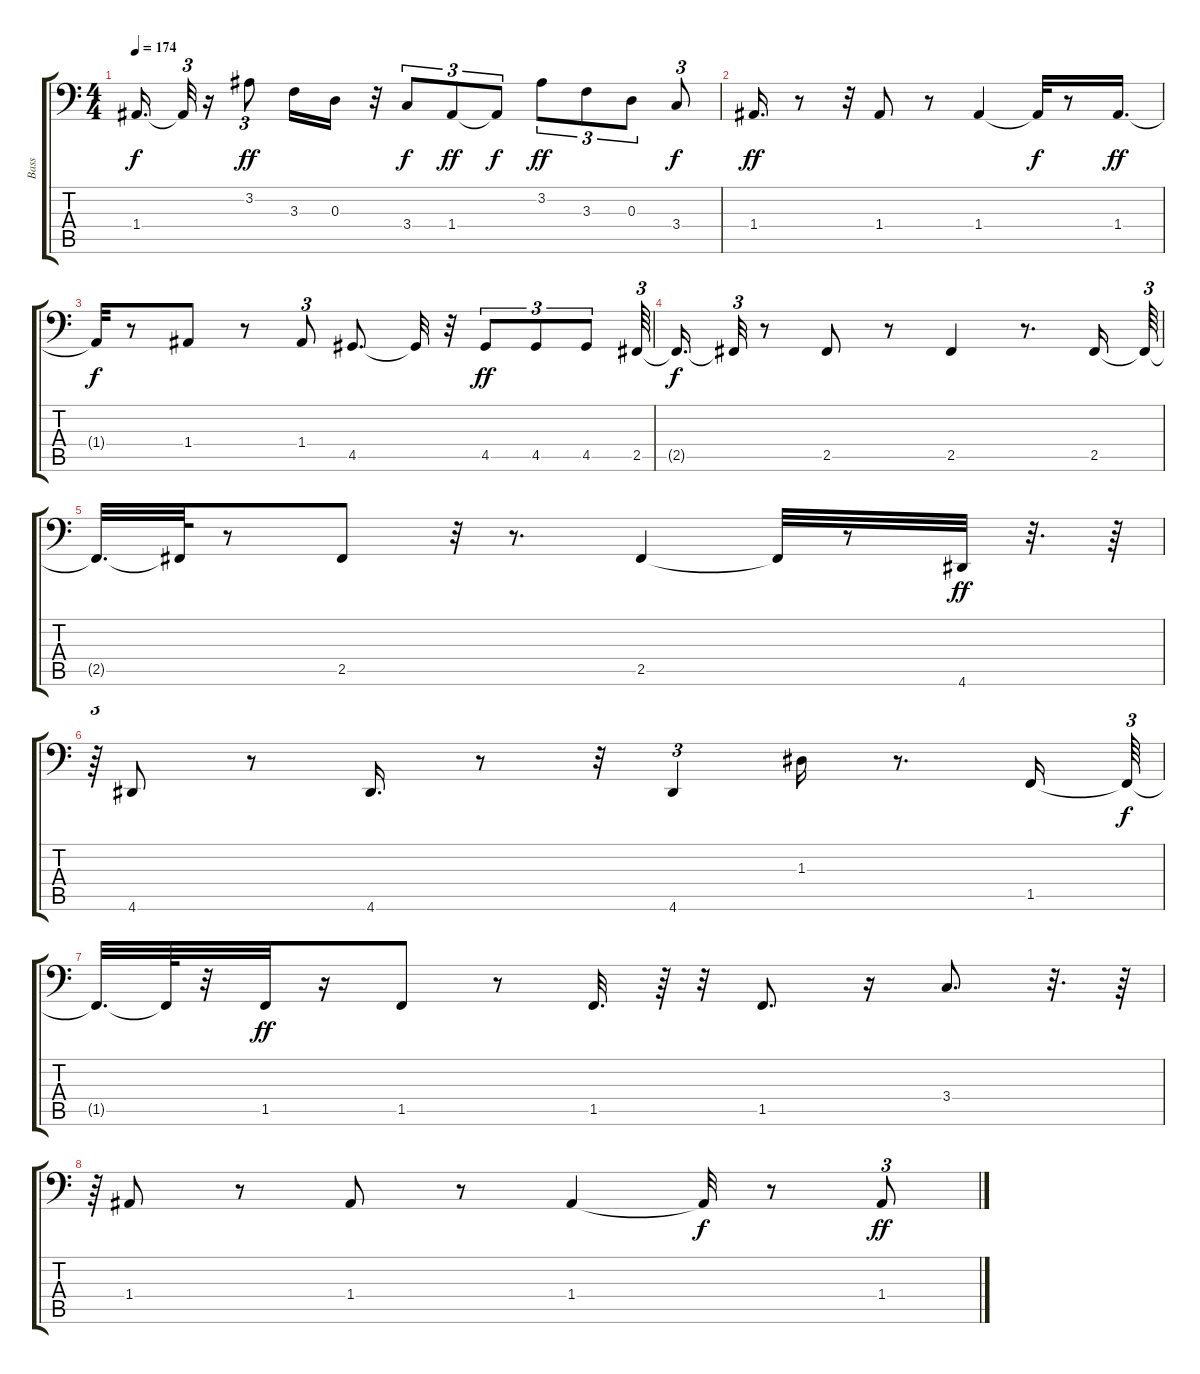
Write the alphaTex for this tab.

\track ("Bass" "Bass") {instrument electricbassfinger}
\staff {score tabs}
\tuning (C3 G2 D2 A1 E1 B0) {hide}
\ts (4 4)
\tempo 174
\clef f4
\ks c
1.4{t}.16{d dy f} 1.4{t}.32{tu (3 2)} r.16 3.2.8{tu (3 2) dy ff} 3.3.16 0.3.16 r.32 3.4.8{tu (3 2) dy f} 1.4.8{tu (3 2) dy ff} 1.4{t}.8{tu (3 2) dy f} 3.2.8{tu (3 2) dy ff} 3.3.8{tu (3 2)} 0.3.8{tu (3 2)} 3.4.8{tu (3 2) dy f} |
1.4.16{d dy ff} r.8 r.32 1.4.8 r.8 1.4.4 1.4{t}.32{dy f} r.8 1.4.16{d dy ff} |
1.4{t}.32{dy f} r.8 1.4.8 r.8 1.4.8{tu (3 2)} 4.5.8{d} 4.5{t}.32 r.32 4.5.8{tu (3 2) dy ff} 4.5.8{tu (3 2)} 4.5.8{tu (3 2)} 2.5.64{tu (3 2)} |
2.5{t}.16{d dy f} 2.5{t}.32{tu (3 2)} r.8 2.5.8 r.8 2.5.4 r.8{d} 2.5.16 2.5{t}.64{tu (3 2)} |
2.5{t}.32{d} 2.5{t}.64 r.8 2.5.8 r.32{tu (3 2)} r.8{d} 2.5.4 2.5{t}.32 r.8 4.6.32{dy ff} r.32{d} r.64 |
r.64{tu (3 2)} 4.6.8 r.8 4.6.16{d} r.8 r.32 4.6.4{tu (3 2)} 1.3.16 r.8{d} 1.5.16 1.5{t}.64{tu (3 2) dy f} |
1.5{t}.32{d} 1.5{t}.64 r.32 1.5.32{dy ff} r.16 1.5.8 r.8 1.5.32{d} r.64 r.32 1.5.8{d} r.16 3.4.8{d} r.32{d} r.64 |
r.64{tu (3 2)} 1.4.8 r.8 1.4.8 r.8 1.4.4 1.4{t}.32{dy f} r.8 1.4.8{tu (3 2) dy ff}
